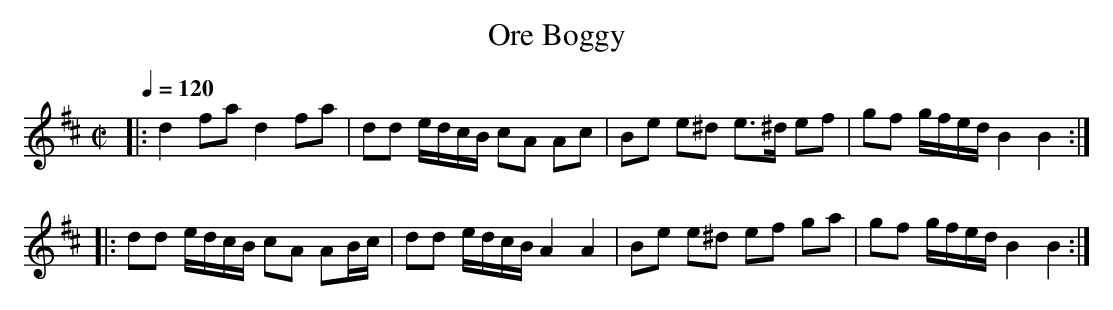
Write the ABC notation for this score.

X:1
T:Ore Boggy
M:C|
L:1/16
Q:1/4=120
K:Bm from Ami
|:d4 f2a2 d4 f2a2|d2d2 edcB c2A2 A2c2|B2e2 e2^d2 e3^d e2f2|g2f2 gfed B4 B4 :|
|:d2d2 edcB c2A2 A2Bc|d2d2 edcB A4 A4|B2e2 e2^d2 e2f2 g2a2|g2f2 gfed B4 B4:|
